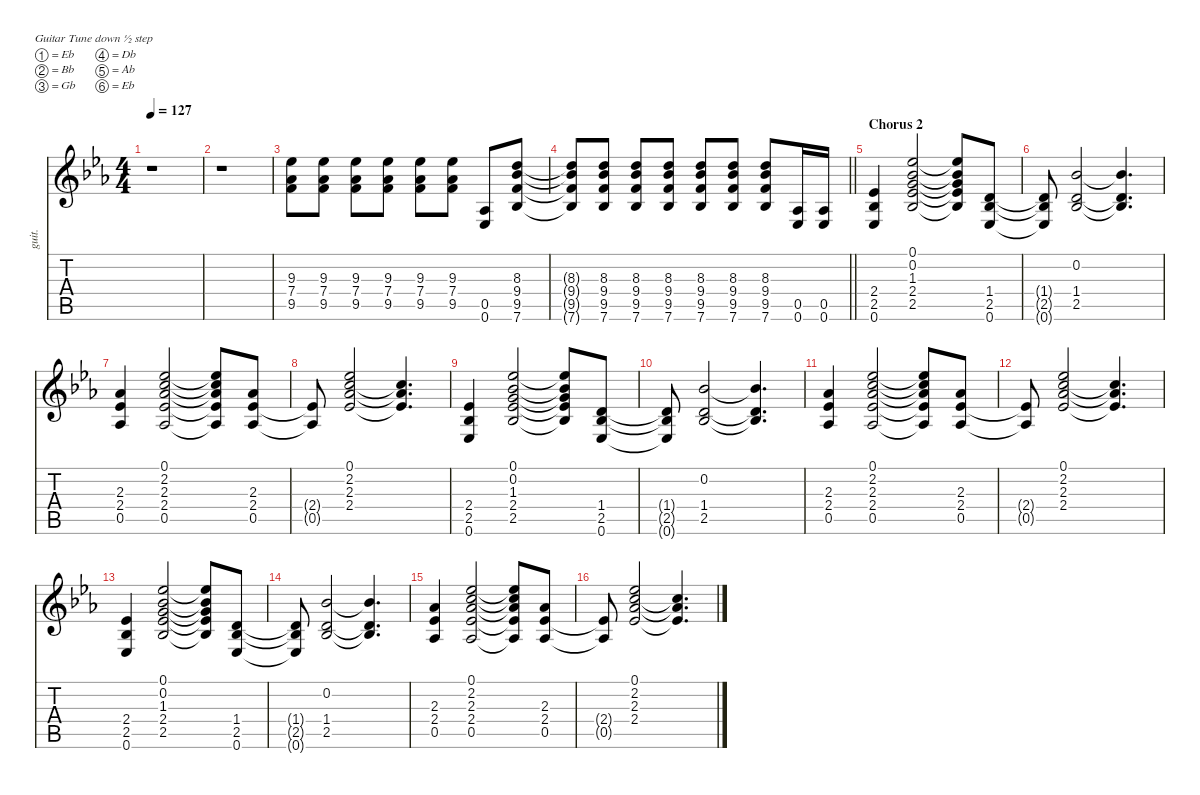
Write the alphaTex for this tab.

\defaultSystemsLayout 4
\hideDynamics
\bracketExtendMode nobrackets
\otherSystemsTrackNameOrientation horizontal
\track ("Rhythm Guitar" "guit.") {defaultSystemsLayout 8 instrument acousticguitarsteel}
\staff {score tabs}
\tuning (Eb4 Bb3 Gb3 Db3 Ab2 Eb2)
\ts (4 4)
\tempo 127
\clef g2
\ks eb
r.1{dy f beam Down} |
r.1{beam Down} |
(9.3{acc b} 7.4{acc b} 9.5{acc forcenatural}).8{beam Down} (9.3{acc b} 7.4{acc b} 9.5{acc forcenatural}).8{beam Down} (9.3{acc b} 7.4{acc b} 9.5{acc forcenatural}).8{beam Down} (9.3{acc b} 7.4{acc b} 9.5{acc forcenatural}).8{beam Down} (9.3{acc b} 7.4{acc b} 9.5{acc forcenatural}).8{beam Down} (9.3{acc b} 7.4{acc b} 9.5{acc forcenatural}).8{beam Down} (0.5{acc b} 0.6{acc b}).8{beam Up} (8.3{acc forcenatural} 9.4{acc b} 9.5{acc forcenatural} 7.6{acc b}).8{beam Up} |
\barLineRight lightlight
(8.3{t acc forcenatural} 9.4{t acc b} 9.5{t acc forcenatural} 7.6{t acc b}).8{beam Up} (8.3{acc forcenatural} 9.4{acc b} 9.5{acc forcenatural} 7.6{acc b}).8{beam Up} (8.3{acc forcenatural} 9.4{acc b} 9.5{acc forcenatural} 7.6{acc b}).8{beam Up} (8.3{acc forcenatural} 9.4{acc b} 9.5{acc forcenatural} 7.6{acc b}).8{beam Up} (8.3{acc forcenatural} 9.4{acc b} 9.5{acc forcenatural} 7.6{acc b}).8{beam Up} (8.3{acc forcenatural} 9.4{acc b} 9.5{acc forcenatural} 7.6{acc b}).8{beam Up} (8.3{acc forcenatural} 9.4{acc b} 9.5{acc forcenatural} 7.6{acc b}).8{beam Up} (0.5{acc b} 0.6{acc b}).16{beam Up} (0.5{acc b} 0.6{acc b}).16{beam Up} |
\section ("" "Chorus 2")
(2.4{acc b} 2.5{acc b} 0.6{acc b}).4{beam Up} (0.1{acc b} 0.2{acc b} 1.3{acc forcenatural} 2.4{acc b} 2.5{acc b}).2{beam Up} (0.1{t acc b} 0.2{t acc b} 1.3{t acc forcenatural} 2.4{t acc b} 2.5{t acc b}).8{beam Up} (1.4{acc forcenatural} 2.5{acc b} 0.6{acc b}).8{beam Up} |
(1.4{t acc forcenatural} 2.5{t acc b} 0.6{t acc b}).8{beam Up} (0.2{acc b} 1.4{acc forcenatural} 2.5{acc b}).2{beam Up} (0.2{t acc b} 1.4{t acc forcenatural} 2.5{t acc b}).4{d beam Up} |
(2.3{acc b} 2.4{acc b} 0.5{acc b}).4{beam Up} (0.1{acc b} 2.2{acc forcenatural} 2.3{acc b} 2.4{acc b} 0.5{acc b}).2{beam Up} (0.1{t acc b} 2.2{t acc forcenatural} 2.3{t acc b} 2.4{t acc b} 0.5{t acc b}).8{beam Up} (2.3{acc b} 2.4{acc b} 0.5{acc b}).8{beam Up} |
(2.4{t acc b} 0.5{t acc b}).8{beam Up} (0.1{acc b} 2.2{acc forcenatural} 2.3{acc b} 2.4{acc b}).2{beam Up} (2.2{t acc forcenatural} 2.3{t acc b} 2.4{t acc b}).4{d beam Up} |
(2.4{acc b} 2.5{acc b} 0.6{acc b}).4{beam Up} (0.1{acc b} 0.2{acc b} 1.3{acc forcenatural} 2.4{acc b} 2.5{acc b}).2{beam Up} (0.1{t acc b} 0.2{t acc b} 1.3{t acc forcenatural} 2.4{t acc b} 2.5{t acc b}).8{beam Up} (1.4{acc forcenatural} 2.5{acc b} 0.6{acc b}).8{beam Up} |
(1.4{t acc forcenatural} 2.5{t acc b} 0.6{t acc b}).8{beam Up} (0.2{acc b} 1.4{acc forcenatural} 2.5{acc b}).2{beam Up} (0.2{t acc b} 1.4{t acc forcenatural} 2.5{t acc b}).4{d beam Up} |
(2.3{acc b} 2.4{acc b} 0.5{acc b}).4{beam Up} (0.1{acc b} 2.2{acc forcenatural} 2.3{acc b} 2.4{acc b} 0.5{acc b}).2{beam Up} (0.1{t acc b} 2.2{t acc forcenatural} 2.3{t acc b} 2.4{t acc b} 0.5{t acc b}).8{beam Up} (2.3{acc b} 2.4{acc b} 0.5{acc b}).8{beam Up} |
(2.4{t acc b} 0.5{t acc b}).8{beam Up} (0.1{acc b} 2.2{acc forcenatural} 2.3{acc b} 2.4{acc b}).2{beam Up} (2.2{t acc forcenatural} 2.3{t acc b} 2.4{t acc b}).4{d beam Up} |
(2.4{acc b} 2.5{acc b} 0.6{acc b}).4{beam Up} (0.1{acc b} 0.2{acc b} 1.3{acc forcenatural} 2.4{acc b} 2.5{acc b}).2{beam Up} (0.1{t acc b} 0.2{t acc b} 1.3{t acc forcenatural} 2.4{t acc b} 2.5{t acc b}).8{beam Up} (1.4{acc forcenatural} 2.5{acc b} 0.6{acc b}).8{beam Up} |
(1.4{t acc forcenatural} 2.5{t acc b} 0.6{t acc b}).8{beam Up} (0.2{acc b} 1.4{acc forcenatural} 2.5{acc b}).2{beam Up} (0.2{t acc b} 1.4{t acc forcenatural} 2.5{t acc b}).4{d beam Up} |
(2.3{acc b} 2.4{acc b} 0.5{acc b}).4{beam Up} (0.1{acc b} 2.2{acc forcenatural} 2.3{acc b} 2.4{acc b} 0.5{acc b}).2{beam Up} (0.1{t acc b} 2.2{t acc forcenatural} 2.3{t acc b} 2.4{t acc b} 0.5{t acc b}).8{beam Up} (2.3{acc b} 2.4{acc b} 0.5{acc b}).8{beam Up} |
(2.4{t acc b} 0.5{t acc b}).8{beam Up} (0.1{acc b} 2.2{acc forcenatural} 2.3{acc b} 2.4{acc b}).2{beam Up} (2.2{t acc forcenatural} 2.3{t acc b} 2.4{t acc b}).4{d beam Up}
